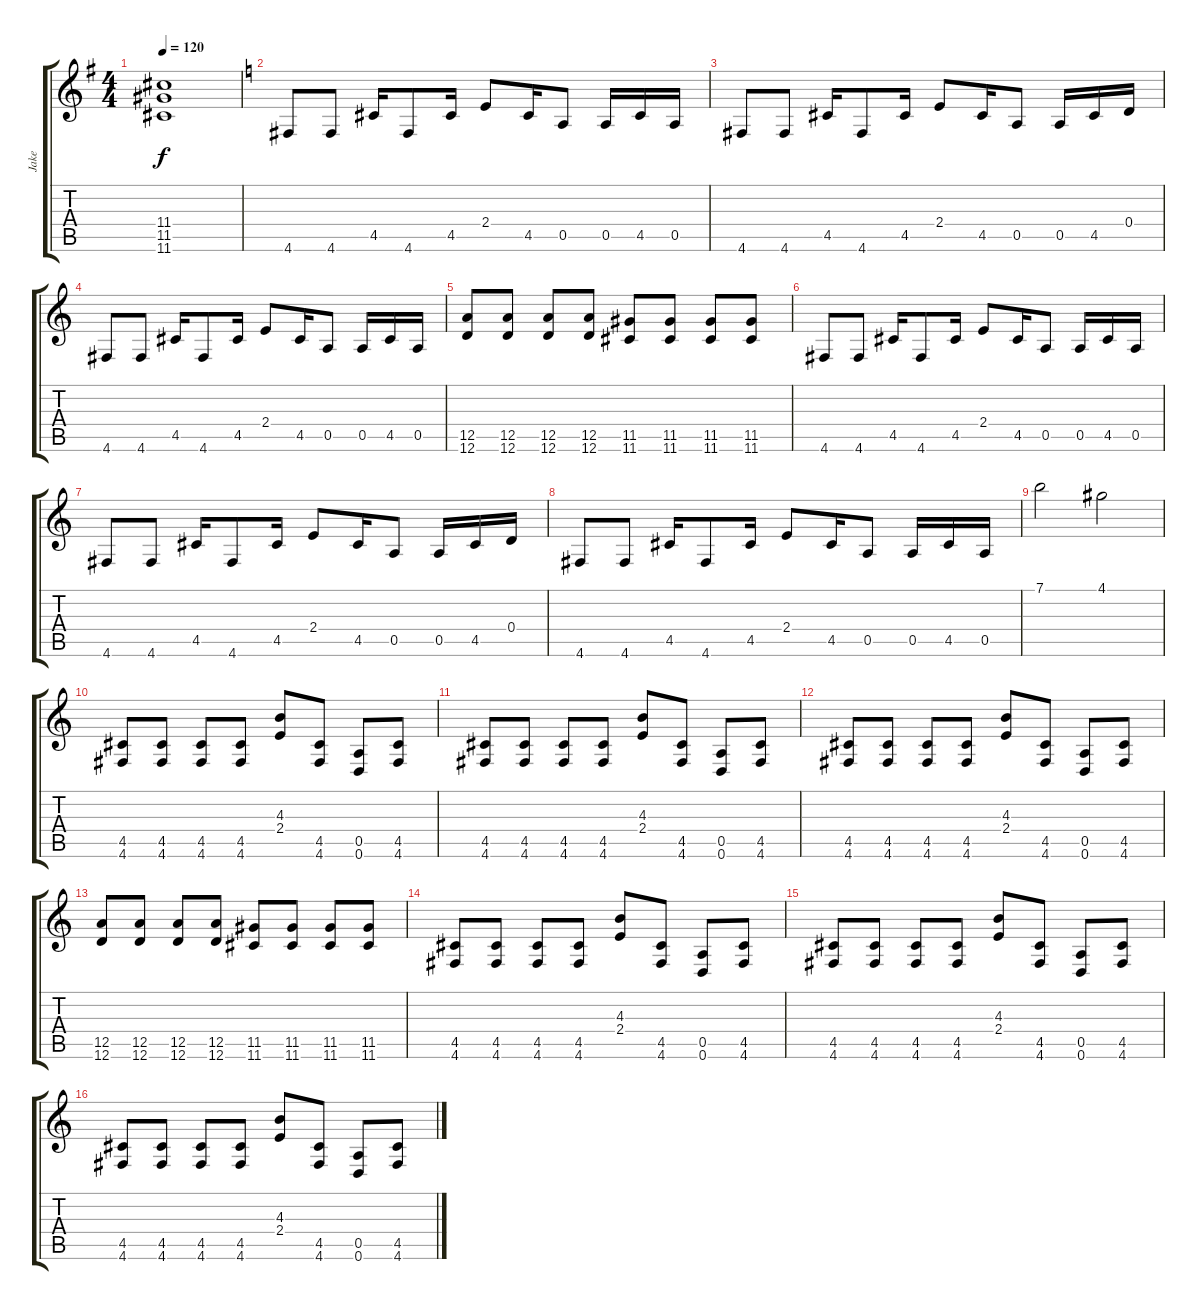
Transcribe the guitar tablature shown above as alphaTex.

\track ("Jake" "Jake") {instrument distortionguitar}
\staff {score tabs}
\tuning (E4 B3 G3 D3 A2 D2) {hide}
\ts (4 4)
\tempo 120
\clef g2
\ks eminor
(11.4 11.5 11.6).1{dy f} |
\ks c
4.6.8 4.6.8 4.5.16 4.6.8 4.5.16 2.4.8 4.5.16 0.5.8 0.5.16 4.5.16 0.5.16 |
4.6.8 4.6.8 4.5.16 4.6.8 4.5.16 2.4.8 4.5.16 0.5.8 0.5.16 4.5.16 0.4.16 |
4.6.8 4.6.8 4.5.16 4.6.8 4.5.16 2.4.8 4.5.16 0.5.8 0.5.16 4.5.16 0.5.16 |
(12.5 12.6).8 (12.5 12.6).8 (12.5 12.6).8 (12.5 12.6).8 (11.5 11.6).8 (11.5 11.6).8 (11.5 11.6).8 (11.5 11.6).8 |
4.6.8 4.6.8 4.5.16 4.6.8 4.5.16 2.4.8 4.5.16 0.5.8 0.5.16 4.5.16 0.5.16 |
4.6.8 4.6.8 4.5.16 4.6.8 4.5.16 2.4.8 4.5.16 0.5.8 0.5.16 4.5.16 0.4.16 |
4.6.8 4.6.8 4.5.16 4.6.8 4.5.16 2.4.8 4.5.16 0.5.8 0.5.16 4.5.16 0.5.16 |
7.1.2 4.1.2 |
(4.5 4.6).8 (4.5 4.6).8 (4.5 4.6).8 (4.5 4.6).8 (4.3 2.4).8 (4.5 4.6).8 (0.5 0.6).8 (4.5 4.6).8 |
(4.5 4.6).8 (4.5 4.6).8 (4.5 4.6).8 (4.5 4.6).8 (4.3 2.4).8 (4.5 4.6).8 (0.5 0.6).8 (4.5 4.6).8 |
(4.5 4.6).8 (4.5 4.6).8 (4.5 4.6).8 (4.5 4.6).8 (4.3 2.4).8 (4.5 4.6).8 (0.5 0.6).8 (4.5 4.6).8 |
(12.5 12.6).8 (12.5 12.6).8 (12.5 12.6).8 (12.5 12.6).8 (11.5 11.6).8 (11.5 11.6).8 (11.5 11.6).8 (11.5 11.6).8 |
(4.5 4.6).8 (4.5 4.6).8 (4.5 4.6).8 (4.5 4.6).8 (4.3 2.4).8 (4.5 4.6).8 (0.5 0.6).8 (4.5 4.6).8 |
(4.5 4.6).8 (4.5 4.6).8 (4.5 4.6).8 (4.5 4.6).8 (4.3 2.4).8 (4.5 4.6).8 (0.5 0.6).8 (4.5 4.6).8 |
(4.5 4.6).8 (4.5 4.6).8 (4.5 4.6).8 (4.5 4.6).8 (4.3 2.4).8 (4.5 4.6).8 (0.5 0.6).8 (4.5 4.6).8
